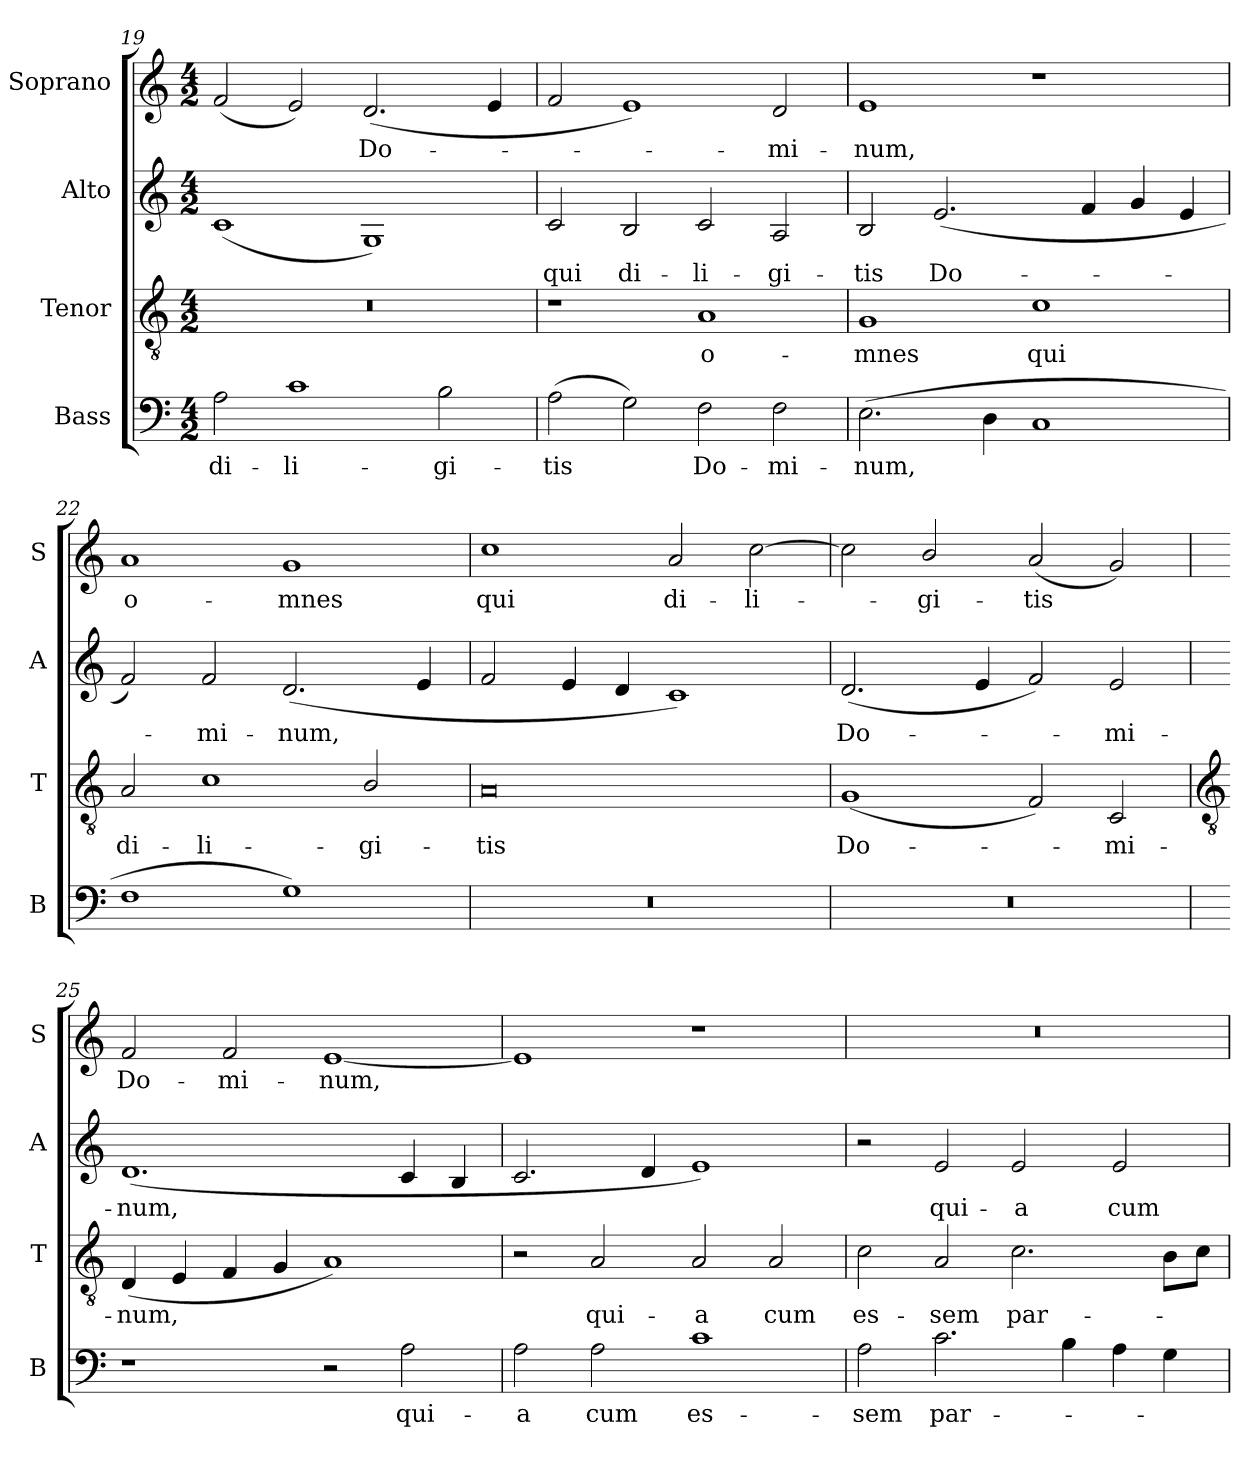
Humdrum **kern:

**kern	**text	**kern	**text	**kern	**text	**kern	**text
*part4	*part4	*part3	*part3	*part2	*part2	*part1	*part1
*staff4	*staff4	*staff3	*staff3	*staff2	*staff2	*staff1	*staff1
*I"Bass	*	*I"Tenor	*	*I"Alto	*	*I"Soprano	*
*I'B	*	*I'T	*	*I'A	*	*I'S	*
!!LO:LB:g=z
*clefF4	*	*clefGv2	*	*clefG2	*	*clefG2	*
*k[]	*	*k[]	*	*k[]	*	*k[]	*
*C:	*	*C:	*	*C:	*	*C:	*
*M4/2	*	*M4/2	*	*M4/2	*	*M4/2	*
=19	=19	=19	=19	=19	=19	=19	=19
!	!LO:LY:b	!	!	!	!	!	!
2A	di-	0r	.	(<1c	.	(<2f	.
!	!LO:LY:b	!	!	!	!	!	!
1c	-li-	.	.	.	.	2e)	.
!	!	!	!	!	!	!	!LO:LY:b
.	.	.	.	1G)	.	(<2.d	Do-
!	!LO:LY:b	!	!	!	!	!	!
2B	-gi-	.	.	.	.	.	.
.	.	.	.	.	.	4e	.
=20	=20	=20	=20	=20	=20	=20	=20
!	!LO:LY:b	!	!	!	!LO:LY:b	!	!
(>2A	-tis	1r	.	2c	qui	2f	.
!	!	!	!	!	!LO:LY:b	!	!
2G)	.	.	.	2B	di-	1e)	.
!	!LO:LY:b	!	!LO:LY:b	!	!LO:LY:b	!	!
2F	Do-	1A	o-	2c	-li-	.	.
!	!LO:LY:b	!	!	!	!LO:LY:b	!	!LO:LY:b
2F	-mi-	.	.	2A	-gi-	2d	mi-
=21	=21	=21	=21	=21	=21	=21	=21
!	!LO:LY:b	!	!LO:LY:b	!	!LO:LY:b	!	!LO:LY:b
(>2.E	-num,	1G	-mnes	2B	-tis	1e	-num,
!	!	!	!	!	!LO:LY:b	!	!
.	.	.	.	(<2.e	Do-	.	.
4D	.	.	.	.	.	.	.
!	!	!	!LO:LY:b	!	!	!	!
1C\	.	1c	qui	.	.	1r	.
.	.	.	.	4f	.	.	.
.	.	.	.	4g	.	.	.
.	.	.	.	4e	.	.	.
=22	=22	=22	=22	=22	=22	=22	=22
!	!	!	!LO:LY:b	!	!	!	!LO:LY:b
1F	.	2A	di-	2f)	.	1a	o-
!	!	!	!LO:LY:b	!	!LO:LY:b	!	!
.	.	1c	-li-	2f	mi-	.	.
!	!	!	!	!	!LO:LY:b	!	!LO:LY:b
1G)	.	.	.	(<2.d	-num,	1g	-mnes
!	!	!	!LO:LY:b	!	!	!	!
.	.	2B/	-gi-	.	.	.	.
.	.	.	.	4e	.	.	.
=23	=23	=23	=23	=23	=23	=23	=23
!	!	!	!LO:LY:b	!	!	!	!LO:LY:b
0r	.	0A	-tis	2f	.	1cc	qui
.	.	.	.	4e	.	.	.
.	.	.	.	4d	.	.	.
!	!	!	!	!	!	!	!LO:LY:b
.	.	.	.	1c)	.	2a	di-
!	!	!	!	!	!	!	!LO:LY:b
.	.	.	.	.	.	[2cc	-li-
=24	=24	=24	=24	=24	=24	=24	=24
!	!	!	!LO:LY:b	!	!LO:LY:b	!	!
0r	.	(<1G	Do-	(<2.d	Do-	2cc]	.
!	!	!	!	!	!	!	!LO:LY:b
.	.	.	.	.	.	2b/	gi-
.	.	.	.	4e	.	.	.
!	!	!	!	!	!	!	!LO:LY:b
.	.	2F)	.	2f)	.	(<2a	-tis
!	!	!	!LO:LY:b	!	!LO:LY:b	!	!
.	.	2C	mi-	2e	mi-	2g)	.
!!LO:LB:g=z
=25	=25	=25	=25	=25	=25	=25	=25
*	*	*clefGv2	*	*	*	*	*
!	!	!	!LO:LY:b	!	!LO:LY:b	!	!LO:LY:b
1r	.	(<4D	-num,	(<1.d	-num,	2f	Do-
.	.	4E	.	.	.	.	.
!	!	!	!	!	!	!	!LO:LY:b
.	.	4F	.	.	.	2f	-mi-
.	.	4G	.	.	.	.	.
!	!	!	!	!	!	!	!LO:LY:b
2r	.	1A)	.	.	.	[1e	-num,
!	!LO:LY:b	!	!	!	!	!	!
2A	qui-	.	.	4c	.	.	.
.	.	.	.	4B	.	.	.
=26	=26	=26	=26	=26	=26	=26	=26
!	!LO:LY:b	!	!	!	!	!	!
2A	-a	2r	.	2.c	.	1e]	.
!	!LO:LY:b	!	!LO:LY:b	!	!	!	!
2A	cum	2A	qui-	.	.	.	.
.	.	.	.	4d	.	.	.
!	!LO:LY:b	!	!LO:LY:b	!	!	!	!
1c	es-	2A	-a	1e)	.	1r	.
!	!	!	!LO:LY:b	!	!	!	!
.	.	2A	cum	.	.	.	.
=27	=27	=27	=27	=27	=27	=27	=27
!	!LO:LY:b	!	!LO:LY:b	!	!	!	!
2A	-sem	2c	es-	2r	.	0r	.
!	!LO:LY:b	!	!LO:LY:b	!	!LO:LY:b	!	!
2.c	par-	2A	-sem	2e	qui-	.	.
!	!	!	!LO:LY:b	!	!LO:LY:b	!	!
.	.	2.c	par-	2e	-a	.	.
4B	.	.	.	.	.	.	.
!	!	!	!	!	!LO:LY:b	!	!
4A	.	.	.	2e	cum	.	.
4G	.	8BL	.	.	.	.	.
.	.	8cJ	.	.	.	.	.
=	=	=	=	=	=	=	=
*-	*-	*-	*-	*-	*-	*-	*-
